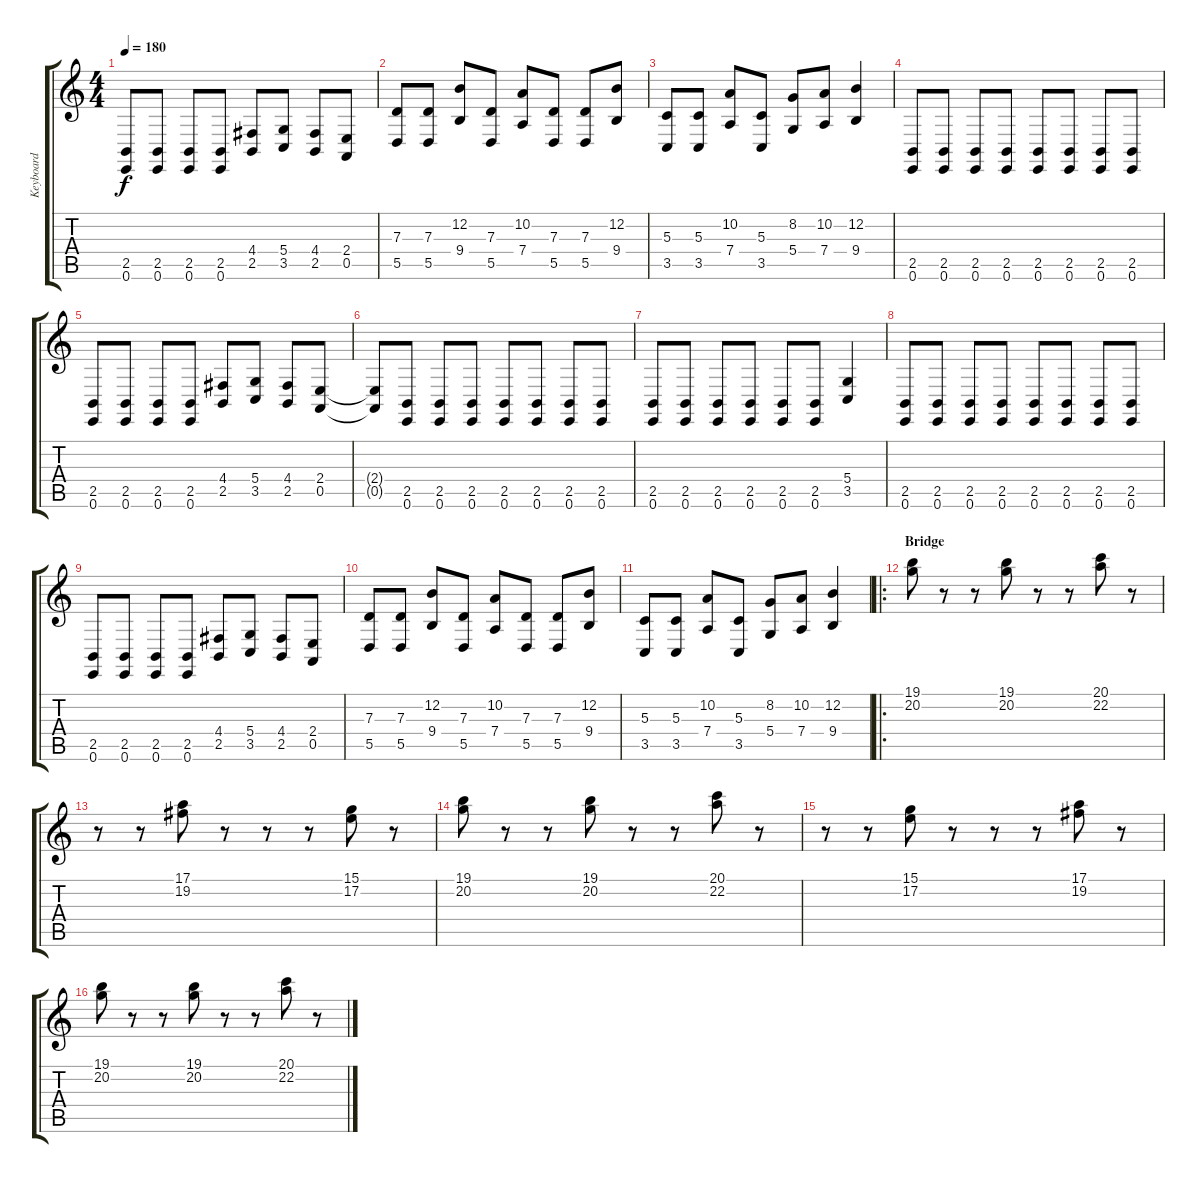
\track ("Keyboard" "Keyboard") {instrument stringensemble1}
\staff {score tabs}
\tuning (E4 B3 G3 D3 A2 E2) {hide}
\ts (4 4)
\tempo 180
\clef g2
\ks c
(2.5 0.6).8{dy f} (2.5 0.6).8 (2.5 0.6).8 (2.5 0.6).8 (4.4 2.5).8 (5.4 3.5).8 (4.4 2.5).8 (2.4 0.5).8 |
(7.3 5.5).8 (7.3 5.5).8 (12.2 9.4).8 (7.3 5.5).8 (10.2 7.4).8 (7.3 5.5).8 (7.3 5.5).8 (12.2 9.4).8 |
(5.3 3.5).8 (5.3 3.5).8 (10.2 7.4).8 (5.3 3.5).8 (8.2 5.4).8 (10.2 7.4).8 (12.2 9.4).4 |
(2.5 0.6).8 (2.5 0.6).8 (2.5 0.6).8 (2.5 0.6).8 (2.5 0.6).8 (2.5 0.6).8 (2.5 0.6).8 (2.5 0.6).8 |
(2.5 0.6).8 (2.5 0.6).8 (2.5 0.6).8 (2.5 0.6).8 (4.4 2.5).8 (5.4 3.5).8 (4.4 2.5).8 (2.4 0.5).8 |
(2.4{t} 0.5{t}).8 (2.5 0.6).8 (2.5 0.6).8 (2.5 0.6).8 (2.5 0.6).8 (2.5 0.6).8 (2.5 0.6).8 (2.5 0.6).8 |
(2.5 0.6).8 (2.5 0.6).8 (2.5 0.6).8 (2.5 0.6).8 (2.5 0.6).8 (2.5 0.6).8 (5.4 3.5).4 |
(2.5 0.6).8 (2.5 0.6).8 (2.5 0.6).8 (2.5 0.6).8 (2.5 0.6).8 (2.5 0.6).8 (2.5 0.6).8 (2.5 0.6).8 |
(2.5 0.6).8 (2.5 0.6).8 (2.5 0.6).8 (2.5 0.6).8 (4.4 2.5).8 (5.4 3.5).8 (4.4 2.5).8 (2.4 0.5).8 |
(7.3 5.5).8 (7.3 5.5).8 (12.2 9.4).8 (7.3 5.5).8 (10.2 7.4).8 (7.3 5.5).8 (7.3 5.5).8 (12.2 9.4).8 |
(5.3 3.5).8 (5.3 3.5).8 (10.2 7.4).8 (5.3 3.5).8 (8.2 5.4).8 (10.2 7.4).8 (12.2 9.4).4 |
\ro
\section ("" "Bridge")
(19.1 20.2).8{volume 11} r.8 r.8 (19.1 20.2).8 r.8 r.8 (20.1 22.2).8 r.8 |
r.8 r.8 (17.1 19.2).8 r.8 r.8 r.8 (15.1 17.2).8 r.8 |
(19.1 20.2).8 r.8 r.8 (19.1 20.2).8 r.8 r.8 (20.1 22.2).8 r.8 |
r.8 r.8 (15.1 17.2).8 r.8 r.8 r.8 (17.1 19.2).8 r.8 |
(19.1 20.2).8 r.8 r.8 (19.1 20.2).8 r.8 r.8 (20.1 22.2).8 r.8
